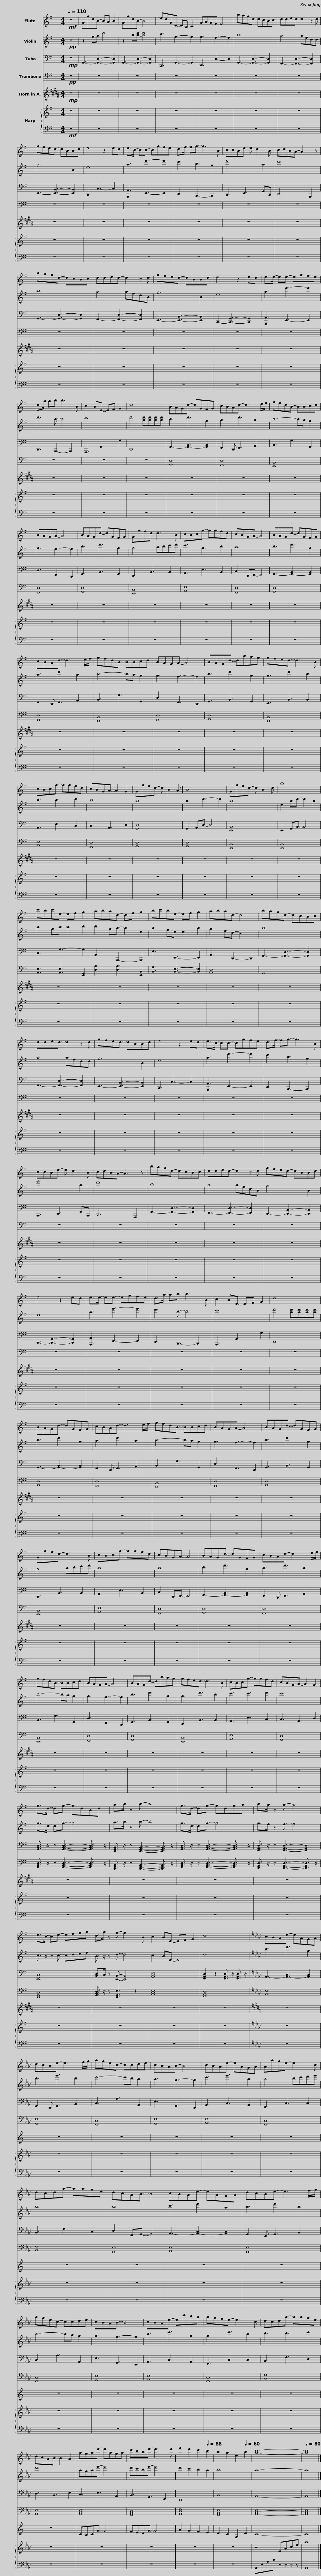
X:1
%%score 1 2 3 4 5 { 6 | 7 }
L:1/8
Q:1/4=110
M:4/4
I:linebreak $
K:G
V:1 treble
V:2 treble
V:3 bass
V:4 bass
V:5 treble transpose=-4
V:6 treble
V:7 bass
V:1
!mf! z8 | GgdB- BA B2 | GgdB- B4 | _edGD- DB, C2 | GAGF- F4 |$ %5
 bagd- dcBc | dded- d2 z d | gfed- dBBd | e4 z2 ed | e>c- cc- cgfe |$ %10
 d>f- fg- g3 B | ccBe- e d2 B | cdBA- A3 z | bagd- dcBc | dded- d2 z d |$ %15
 gfed- dBBd | e4 z2 ed | e>e- ee- egfe | d>a ab b3 B | c2 BE- EF G2 |$ %20
 d8 | BAGd- dGFG | cBAd- d3 e/f/ | gfdB- BBcd | BAGA- A4 |$ %25
 BAGd- dGFG | Ggfd- d3 B | cBcg- ggfd | cBGA- A4 | BAGd- dGFG |$ %30
 cBAd- d3 e/f/ | gfdB- BBcd | BAGA- A4 | BAGd- dbag | gfed- d3 B |$ %35
 cBcg- ggfd | cBGA- A2 G2 | Ggfd- d B2 A | B8 | Ggfd- d B2 d |$ %40
 b8 | c'bc'e- ef g2 | abad- df g2 | bc'be- ef g2 | abad- d4 |$ %45
 bagd- dcBc | dded- d2 z d | gfed- dBBd | e4 z2 ed | e>c- cc- cgfe |$ %50
 d>f- fg- g3 B | ccBe- e d2 B | cdBA- A3 z | bagd- dcBc | dded- d2 z d |$ %55
 gfed- dBBd | e4 z2 ed | e>e- ee- egfe | d>a ab b3 B | c2 BE- EF G2 |$ %60
 d8 | BAGd- dGFG | cBAd- d3 e/f/ | gfdB- BBcd | BAGA- A4 |$ %65
 BAGd- dGFG | Ggfd- d3 B | cBcg- ggfd | cBGA- A4 | BAGd- dGFG |$ %70
 cBAd- d3 e/f/ | gfdB- BBcd | BAGA- A4 | BAGd- dbag | gfed- d3 B |$ %75
 cBcg- ggfd | cBGA- A2 G2 | g>d- dg- gdBd | a>b z b- b4 |$ g>d- dg- gdga | %80
 b>a z a- a4 | e>c- ce- efga | d>a z g- g3 B |$ c2 BE- EF G2 | d8 | %85
[K:Ab] cBAe- eAGA | dcBe- e3 f/g/ |$ agec- ccde | cBAB- B4 | cBAe- eAGA | %90
 Aage- e3 c |$ dcda- aage | dcAB- B4 | cBAe- eAGA | dcBe- e3 f/g/ |$ %95
 agec- ccde | cBAB- B4 | cBAe- ec'ba | agfe- e3 c |$ dcda- aage | %100
 dcAB- B2 A2 | agae'- e'aga | d'c'be'- e'3 e' |$[Q:1/4=100] f'2[Q:1/4=96] e'2[Q:1/4=92] d'2[Q:1/4=88] c'2 |[Q:1/4=84] b2[Q:1/4=80] a2[Q:1/4=76] e2[Q:1/4=60] b2 | %105
[Q:1/4=65] [ac']8-[Q:1/4=72][Q:1/4=80][Q:1/4=86][Q:1/4=60] |[Q:1/4=80] [ac']8 |] %107
V:2
!pp! z8 | z2 ga d'4 | z2 b[bd']- [bd']4 | c'3 g3- g2 | g3 f3- f2 |$ %5
 b8 | a4 afdd | g6 B2 | e8 | a3 e'3- e'2 |$ %10
 d'3 b3 g2 | e'6 a2 | d'8 | b8 | a4 afdB |$ %15
 g6 B2 | e8 | a3 e'3- e'2 | d'3 b- b4 | c'8 |$ %20
 d'4 [ad'][ad'][ad'][ad'] | b3 d'3 g2 | a3 d'3 a2 | b4- ba g2 | g3 f3- f2 |$ %25
 b3 d'3 g2 | g4 abc'd' | c'3 g3 b2 | a8 | b3 d'3 g2 |$ %30
 a3 d'3 a2 | b4- ba g2 | g3 f3- f2 | b3 d'3 g2 | g3 d'3 b2 |$ %35
 c'3 c'3 d'2 | c'8 | b8 | b3 d'3- d'2 | b8 |$ %40
 e2 bd'- d'2 b2 | c'2 ac'- c'2 d'2 | d'2 ab- b2 e2 | b2 ge e2 b2 | a2 fd- d4 |$ %45
 b8 | a4 afdd | g6 B2 | e8 | a3 e'3- e'2 |$ %50
 d'3 b3 g2 | e'6 a2 | d'8 | b8 | a4 afdB |$ %55
 g6 B2 | e8 | a3 e'3- e'2 | d'3 b- b4 | c'8 |$ %60
 d'4 [ad'][ad'][ad'][ad'] | b3 d'3 g2 | a3 d'3 a2 | b4- ba g2 | g3 f3- f2 |$ %65
 b3 d'3 g2 | g4 abc'd' | a8 | a8 | b3 d'3 g2 |$ %70
 a3 d'3 a2 | b4- ba g2 | g3 f3- f2 | b3 d'3 g2 | g3 d'3 b2 |$ %75
 c'3 c'3 d'2 | c'8 | g>d- dg- g4 | a>b z b- b4 |$ g>d- dg- g4 | %80
 g>f z f- f4 | c3/2 z/ z c- cdef | B3/2 z/ z d- d4 |$ c2 BE- E4 | d8 | %85
[K:Ab] c'3 e'3 a2 | b3 e'3 b2 |$ c'4- c'b a2 | a3 g3- g2 | c'3 e'3 a2 | %90
 a4 bc'd'e' |$ b8 | b8 | c'3 e'3 a2 | b3 e'3 b2 |$ %95
 c'4- c'b a2 | a3 g3- g2 | c'3 e'3 a2 | a3 e'3 c'2 |$ d'3 d'3 e'2 | %100
 d'8 | agae'- e'4 | d'c'be'- e'4 |$ d'2 c'2 b2 a2 | b8 | %105
 a8- | a8 |] %107
V:3
!mp! z8 | G,,3- [G,,D,]3- [G,,D,]2 | G,,3- [G,,D,]3- [G,,D,]2 | C,,3 G,,3- G,,2 | D,,3 D,3- D,2 |$ %5
 G,,3- [G,,D,]3- [G,,D,]2 | F,,3- [F,,D,]3- [F,,D,]2 | E,,3- [E,,B,,]3- [E,,B,,]2 | C,,3 C,3- C,2 | [A,,,A,,]3 E,,3- E,,2 |$ %10
 D,,3 B,,,3- B,,,2 | C,,3 E,,3 G,,C,, | D,,6 A,,,2 | G,,3- [G,,D,]3- [G,,D,]2 | F,,3- [F,,D,]3- [F,,D,]2 |$ %15
 E,,3- [E,,B,,]3- [E,,B,,]2 | C,,3- [C,,G,,]3- [C,,G,,]2 | [A,,,A,,]3 E,,3- E,,2 | D,,3 B,,,3- B,,,2 | A,,,3 G,,3 G,2 |$ %20
 D,,8 | G,,3- [G,,-B,,]3 [G,,B,,]2 | F,,2 D,, F,,3 A,,2 | B,,3 G,3 G,,2 | D,3 F,,3 D,,2 |$ %25
 G,,3 B,,3 G,,2 | E,,3 B,,3 B,,2 | A,,3 E,3 B,,2 | C,2 E,,F,,- F,,4 | G,,3- [G,,-B,,]3 [G,,B,,]2 |$ %30
 F,,2 D,, F,,3 A,,2 | B,,3 G,3 G,,2 | D,3 F,,3 D,,2 | G,,3 B,,3 G,,2 | E,,3 B,,3 B,,2 |$ %35
 A,,3 E,3 C,2 | C,3 A,,3 D,2 | [G,,D,]8 | G,,2 A,,D,- D,4 | [E,,B,,]8 |$ %40
 E,,2 G,,B,,- B,,4 | C,3 G,3- G,2 | A,,3 B,,,3- B,,,2 | E,3 E,,3- E,,2 | A,,3 D,,3- D,,2 |$ %45
 G,,3- [G,,D,]3- [G,,D,]2 | F,,3- [F,,D,]3- [F,,D,]2 | E,,3- [E,,B,,]3- [E,,B,,]2 | C,,3 C,3- C,2 | [A,,,A,,]3 E,,3- E,,2 |$ %50
 D,,3 B,,,3- B,,,2 | C,,3 E,,3 G,,C,, | D,,6 A,,,2 | G,,3- [G,,D,]3- [G,,D,]2 | F,,3- [F,,D,]3- [F,,D,]2 |$ %55
 E,,3- [E,,B,,]3- [E,,B,,]2 | C,,3- [C,,G,,]3- [C,,G,,]2 | [A,,,A,,]3 E,,3- E,,2 | D,,3 B,,,3- B,,,2 | A,,,3 G,,3 G,2 |$ %60
 D,,8 | G,,3- [G,,-B,,]3 [G,,B,,]2 | F,,2 D,, F,,3 A,,2 | B,,3 G,3 G,,2 | D,3 F,,3 D,,2 |$ %65
 G,,3 B,,3 G,,2 | E,,3 B,,3 B,,2 | A,,3 E,3 B,,2 | C,2 E,,F,,- F,,4 | G,,3- [G,,-B,,]3 [G,,B,,]2 |$ %70
 F,,2 D,, F,,3 A,,2 | B,,3 G,3 G,,2 | D,3 F,,3 D,,2 | G,,3 B,,3 G,,2 | E,,3 B,,3 B,,2 |$ %75
 A,,3 E,3 C,2 | C,3 A,,3 D,2 | [G,,B,,D,]3/2 z/ z [G,,B,,D,]3- [G,,B,,D,]3/2 z/ | [E,,G,,B,,]3/2 z/ z [E,,G,,B,,]3- [E,,G,,B,,]3/2 z/ |$ [G,,B,,D,]3/2 z/ z [G,,B,,D,]3- [G,,B,,D,]3/2 z/ | %80
 [F,,A,,D,]3/2 z/ z [F,,A,,D,]3- [F,,A,,D,]2 | [E,,G,,C,]8 | [B,,D,]>C, z [E,,B,,]- [E,,B,,]4 |$ [A,,C,E,]8 | [F,,A,,D,]2 z2 [F,,A,,D,]3/2 z/ [F,,A,,D,]3/2 z/ | %85
[K:Ab] A,,3- [A,,-C,]3 [A,,C,]2 | G,,2 E,, G,,3 B,,2 |$ C,3 A,3 A,,2 | E,3 G,,3 E,,2 | A,,3 C,3 A,,2 | %90
 F,,3 C,3 C,2 |$ B,,3 F,3 C,2 | D,2 F,,G,,- G,,4 | A,,3- [A,,-C,]3 [A,,C,]2 | G,,2 E,, G,,3 B,,2 |$ %95
 C,3 A,3 A,,2 | E,3 G,,3 E,,2 | A,,3 C,3 A,,2 | F,,3 C,3 C,2 |$ B,,3 F,3 D,2 | %100
 D,3 B,,3 E,2 | C,3 E,3 A,,2 | B,,3 G,,3 E,,2 |$ D,,8 | B,,8 | %105
 A,,8- | A,,8 |] %107
V:4
!pp! z8 | z8 | z8 | z8 | z8 |$ %5
 z8 | z8 | z8 | z8 | z8 |$ %10
 z8 | z8 | z8 | z8 | z8 |$ %15
 z8 | z8 | z8 | z8 | z8 |$ %20
 z8 | [G,,D,]8 | [F,,D,]8 | [E,,B,,]8 | [F,,D,]8 |$ %25
 [G,,D,]8 | [E,,B,,]8 | [A,,E,]8 | [F,,D,]8 | [G,,D,]8 |$ %30
 [F,,D,]8 | [E,,B,,]8 | [F,,D,]8 | [G,,D,]8 | [E,,B,,]8 |$ %35
 [A,,E,]8 | [F,,D,]8 | [G,,D,]8 | [G,,D,]8 | [E,,B,,]8 |$ %40
 [E,,B,,]8 | [A,,E,]3 [A,,E,]3 [E,,G,,]2 | [D,A,]3 [D,A,]3 [E,,B,,]2 | [B,,G,]3 [B,,E,]3- [B,,E,]2 | [A,,D,]8 |$ %45
 G,,8 | z8 | z8 | z8 | z8 |$ %50
 z8 | z8 | z8 | z8 | z8 |$ %55
 z8 | z8 | z8 | z8 | z8 |$ %60
 z8 | [G,,D,]8 | [F,,D,]8 | [E,,B,,]8 | [F,,D,]8 |$ %65
 [G,,D,]8 | [E,,B,,]8 | [A,,E,]8 | [F,,D,]8 | [G,,D,]8 |$ %70
 [F,,D,]8 | [E,,B,,]8 | [F,,D,]8 | [G,,D,]8 | [E,,B,,]8 |$ %75
 [A,,E,]8 | [G,,D,]8 | [G,,B,,D,]3/2 z/ z [G,,B,,D,]3- [G,,B,,D,]3/2 z/ | [E,,G,,B,,]3/2 z/ z [E,,G,,B,,]3- [E,,G,,B,,]3/2 z/ |$ [G,,B,,D,]3/2 z/ z [G,,B,,D,]3- [G,,B,,D,]3/2 z/ | %80
 [F,,A,,D,]3/2 z/ z [F,,A,,D,]3- [F,,A,,D,]3/2 z/ | [E,,G,,C,]8 | [G,,B,,D,]3/2 z/ z [E,,G,,E,]3 z2 |$ [A,,C,E,]8 | [F,,A,,D,]8 | %85
[K:Ab] [A,,E,]8 | [G,,E,]8 |$ [F,,C,]8 | [G,,E,]8 | [A,,E,]8 | %90
 [F,,C,]8 |$ [B,,F,]8 | [G,,E,]8 | [A,,E,]8 | [G,,E,]8 |$ %95
 [F,,C,]8 | [G,,E,]8 | [A,,E,]8 | [F,,C,]8 |$ [B,,F,]8 | %100
 [A,,E,]8 | [A,,C,E,]8 | [G,,B,,D,]8 |$ [A,,D,F,]8 | [G,,B,,E,]8 | %105
 [A,,-C,-E,]8 | [A,,C,E,]8 |] %107
V:5
[K:B]!mp! z8 | z8 | z8 | z8 | z8 |$ %5
 z8 | z8 | z8 | z8 | z8 |$ %10
 z8 | z8 | z8 | z8 | z8 |$ %15
 z8 | z8 | z8 | z8 | z8 |$ %20
 z8 | z8 | z8 | z8 | z8 |$ %25
 z8 | z8 | z8 | z8 | z8 |$ %30
 z8 | z8 | z8 | z8 | z8 |$ %35
 z8 | z8 | z8 | z8 | z8 |$ %40
 z8 | z8 | z8 | z8 | z8 |$ %45
 z8 | z8 | z8 | z8 | z8 |$ %50
 z8 | z8 | z8 | z8 | z8 |$ %55
 z8 | z8 | z8 | z8 | z8 |$ %60
 z8 | z8 | z8 | z8 | z8 |$ %65
 z8 | z8 | z8 | z8 | z8 |$ %70
 z8 | z8 | z8 | z8 | z8 |$ %75
 z8 | z8 | z8 | z8 |$ z8 | %80
 z8 | z8 | z8 |$ z8 | z8 | %85
[K:C] z8 | z8 |$ z8 | z8 | z8 | %90
 z8 |$ z8 | z8 | z8 | z8 |$ %95
 z8 | z8 | z8 | z8 |$ z8 | %100
 z8 | CB,CG- G4 | FEDG- G4 |$ A2 G2 F2 E2 | D2 C2 G,2 D2 | %105
 C8- | C8 |] %107
V:6
 z8 | z8 | z8 | z8 | z8 |$ %5
 z8 | z8 | z8 | z8 | z8 |$ %10
 z8 | z8 | z8 | z8 | z8 |$ %15
 z8 | z8 | z8 | z8 | z8 |$ %20
 z8 | z8 | z8 | z8 | z8 |$ %25
 z8 | z8 | z8 | z8 | z8 |$ %30
 z8 | z8 | z8 | z8 | z8 |$ %35
 z8 | z8 | z8 | z8 | z8 |$ %40
 z8 | z8 | z8 | z8 | z8 |$ %45
 z8 | z8 | z8 | z8 | z8 |$ %50
 z8 | z8 | z8 | z8 | z8 |$ %55
 z8 | z8 | z8 | z8 | z8 |$ %60
 z8 | z8 | z8 | z8 | z8 |$ %65
 z8 | z8 | z8 | z8 | z8 |$ %70
 z8 | z8 | z8 | z8 | z8 |$ %75
 z8 | z8 | z8 | z8 |$ z8 | %80
 z8 | z8 | z8 |$ z8 | z8 | %85
[K:Ab] z8 | z8 |$ z8 | z8 | z8 | %90
 z8 |$ z8 | z8 | z8 | z8 |$ %95
 z8 | z8 | z8 | z8 |$ z8 | %100
 z8 | z8 | z8 |$ z8 | z8 | %105
 z4 EAce | a8 |] %107
V:7
!mf! z8 | z8 | z8 | z8 | z8 |$ %5
 z8 | z8 | z8 | z8 | z8 |$ %10
 z8 | z8 | z8 | z8 | z8 |$ %15
 z8 | z8 | z8 | z8 | z8 |$ %20
 z8 | z8 | z8 | z8 | z8 |$ %25
 z8 | z8 | z8 | z8 | z8 |$ %30
 z8 | z8 | z8 | z8 | z8 |$ %35
 z8 | z8 | z8 | z8 | z8 |$ %40
 z8 | z8 | z8 | z8 | z8 |$ %45
 z8 | z8 | z8 | z8 | z8 |$ %50
 z8 | z8 | z8 | z8 | z8 |$ %55
 z8 | z8 | z8 | z8 | z8 |$ %60
 z8 | z8 | z8 | z8 | z8 |$ %65
 z8 | z8 | z8 | z8 | z8 |$ %70
 z8 | z8 | z8 | z8 | z8 |$ %75
 z8 | z8 | z8 | z8 |$ z8 | %80
 z8 | z8 | z8 |$ z8 | z8 | %85
[K:Ab] z8 | z8 |$ z8 | z8 | z8 | %90
 z8 |$ z8 | z8 | z8 | z8 |$ %95
 z8 | z8 | z8 | z8 |$ z8 | %100
 z8 | z8 | z8 |$ z8 | z8 | %105
 A,,E,A,C z z z z | A,,8 |] %107
